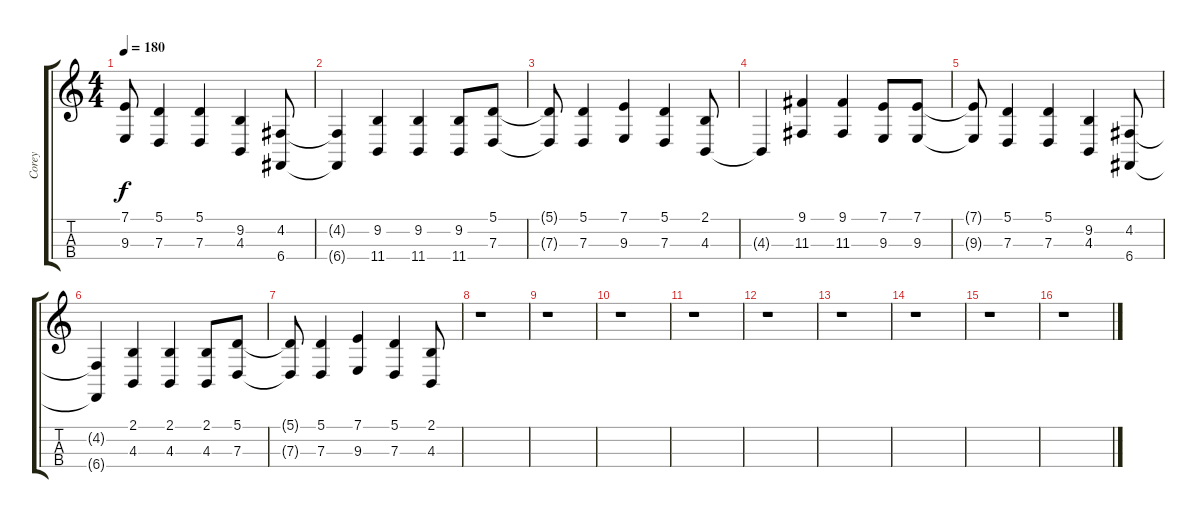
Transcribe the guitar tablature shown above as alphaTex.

\track ("Corey" "Corey") {instrument tenorsax}
\staff {score tabs}
\tuning (A3 D3 G2 C2) {hide}
\ts (4 4)
\tempo 180
\clef g2
\ks c
(7.1{t} 9.3{t}).8{dy f} (5.1 7.3).4 (5.1 7.3).4 (9.2 4.3).4 (4.2 6.4).8 |
(4.2{t} 6.4{t}).4 (9.2 11.4).4 (9.2 11.4).4 (9.2 11.4).8 (5.1 7.3).8 |
(5.1{t} 7.3{t}).8 (5.1 7.3).4 (7.1 9.3).4 (5.1 7.3).4 (2.1 4.3).8 |
4.3{t}.4 (9.1 11.3).4 (9.1 11.3).4 (7.1 9.3).8 (7.1 9.3).8 |
(7.1{t} 9.3{t}).8 (5.1 7.3).4 (5.1 7.3).4 (9.2 4.3).4 (4.2 6.4).8 |
(4.2{t} 6.4{t}).4 (2.1 4.3).4 (2.1 4.3).4 (2.1 4.3).8 (5.1 7.3).8 |
(5.1{t} 7.3{t}).8 (5.1 7.3).4 (7.1 9.3).4 (5.1 7.3).4 (2.1 4.3).8 |
r.1 |
r.1 |
r.1 |
r.1 |
r.1 |
r.1 |
r.1 |
r.1 |
r.1
